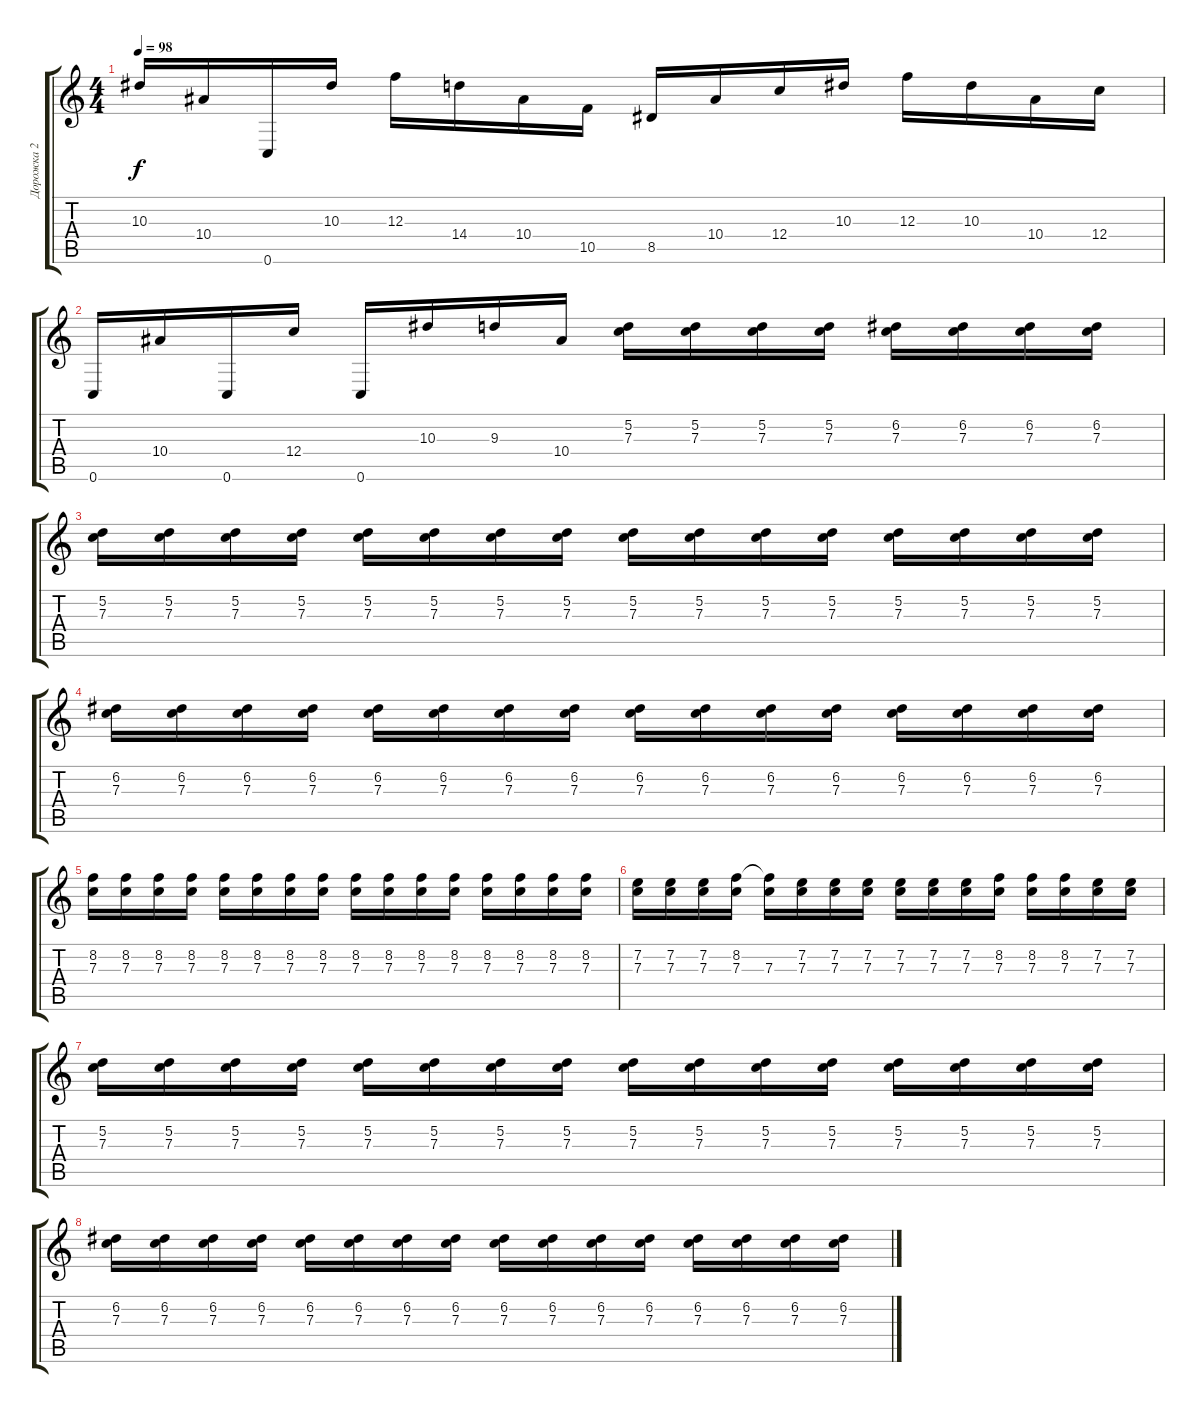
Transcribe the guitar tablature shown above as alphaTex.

\track ("Дорожка 2" "Дорожка 2") {instrument distortionguitar}
\staff {score tabs}
\tuning (D4 A3 F3 C3 G2 C2) {hide}
\ts (4 4)
\tempo 98
\clef g2
\ks c
10.3.16{dy f} 10.4.16 0.6.16 10.3.16 12.3.16 14.4.16 10.4.16 10.5.16 8.5.16 10.4.16 12.4.16 10.3.16 12.3.16 10.3.16 10.4.16 12.4.16 |
0.6.16 10.4.16 0.6.16 12.4.16 0.6.16 10.3.16 9.3.16 10.4.16 (5.2 7.3).16 (5.2 7.3).16 (5.2 7.3).16 (5.2 7.3).16 (6.2 7.3).16 (6.2 7.3).16 (6.2 7.3).16 (6.2 7.3).16 |
(5.2 7.3).16 (5.2 7.3).16 (5.2 7.3).16 (5.2 7.3).16 (5.2 7.3).16 (5.2 7.3).16 (5.2 7.3).16 (5.2 7.3).16 (5.2 7.3).16 (5.2 7.3).16 (5.2 7.3).16 (5.2 7.3).16 (5.2 7.3).16 (5.2 7.3).16 (5.2 7.3).16 (5.2 7.3).16 |
(6.2 7.3).16 (6.2 7.3).16 (6.2 7.3).16 (6.2 7.3).16 (6.2 7.3).16 (6.2 7.3).16 (6.2 7.3).16 (6.2 7.3).16 (6.2 7.3).16 (6.2 7.3).16 (6.2 7.3).16 (6.2 7.3).16 (6.2 7.3).16 (6.2 7.3).16 (6.2 7.3).16 (6.2 7.3).16 |
(8.2 7.3).16 (8.2 7.3).16 (8.2 7.3).16 (8.2 7.3).16 (8.2 7.3).16 (8.2 7.3).16 (8.2 7.3).16 (8.2 7.3).16 (8.2 7.3).16 (8.2 7.3).16 (8.2 7.3).16 (8.2 7.3).16 (8.2 7.3).16 (8.2 7.3).16 (8.2 7.3).16 (8.2 7.3).16 |
(7.2 7.3).16 (7.2 7.3).16 (7.2 7.3).16 (8.2 7.3).16 (8.2{t} 7.3).16 (7.2 7.3).16 (7.2 7.3).16 (7.2 7.3).16 (7.2 7.3).16 (7.2 7.3).16 (7.2 7.3).16 (8.2 7.3).16 (8.2 7.3).16 (8.2 7.3).16 (7.2 7.3).16 (7.2 7.3).16 |
(5.2 7.3).16 (5.2 7.3).16 (5.2 7.3).16 (5.2 7.3).16 (5.2 7.3).16 (5.2 7.3).16 (5.2 7.3).16 (5.2 7.3).16 (5.2 7.3).16 (5.2 7.3).16 (5.2 7.3).16 (5.2 7.3).16 (5.2 7.3).16 (5.2 7.3).16 (5.2 7.3).16 (5.2 7.3).16 |
(6.2 7.3).16 (6.2 7.3).16 (6.2 7.3).16 (6.2 7.3).16 (6.2 7.3).16 (6.2 7.3).16 (6.2 7.3).16 (6.2 7.3).16 (6.2 7.3).16 (6.2 7.3).16 (6.2 7.3).16 (6.2 7.3).16 (6.2 7.3).16 (6.2 7.3).16 (6.2 7.3).16 (6.2 7.3).16
